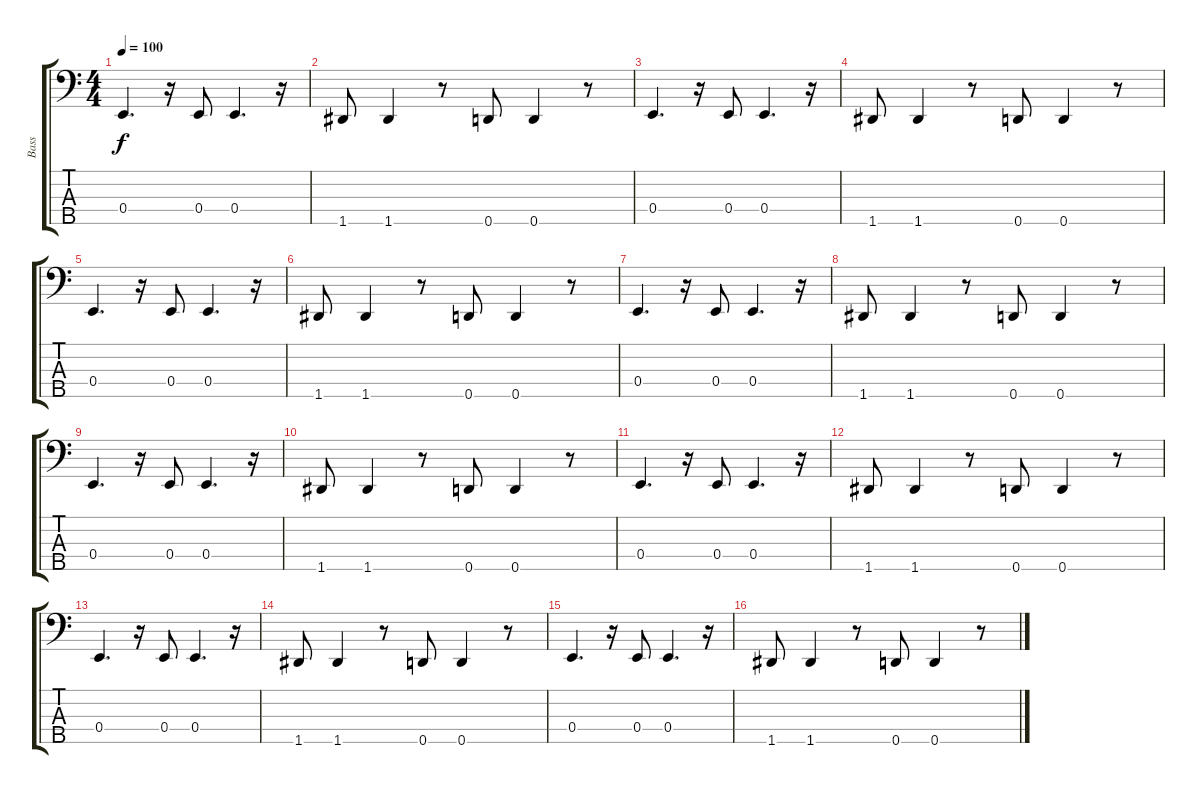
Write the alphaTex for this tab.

\track ("Bass" "Bass") {instrument electricbassfinger}
\staff {score tabs}
\tuning (G2 D2 A1 E1 D1) {hide}
\ts (4 4)
\tempo 100
\clef f4
\ks c
0.4.4{d dy f} r.16 0.4.8 0.4.4{d} r.16 |
1.5.8 1.5.4 r.8 0.5.8 0.5.4 r.8 |
0.4.4{d} r.16 0.4.8 0.4.4{d} r.16 |
1.5.8 1.5.4 r.8 0.5.8 0.5.4 r.8 |
0.4.4{d} r.16 0.4.8 0.4.4{d} r.16 |
1.5.8 1.5.4 r.8 0.5.8 0.5.4 r.8 |
0.4.4{d} r.16 0.4.8 0.4.4{d} r.16 |
1.5.8 1.5.4 r.8 0.5.8 0.5.4 r.8 |
0.4.4{d} r.16 0.4.8 0.4.4{d} r.16 |
1.5.8 1.5.4 r.8 0.5.8 0.5.4 r.8 |
0.4.4{d} r.16 0.4.8 0.4.4{d} r.16 |
1.5.8 1.5.4 r.8 0.5.8 0.5.4 r.8 |
0.4.4{d} r.16 0.4.8 0.4.4{d} r.16 |
1.5.8 1.5.4 r.8 0.5.8 0.5.4 r.8 |
0.4.4{d} r.16 0.4.8 0.4.4{d} r.16 |
1.5.8 1.5.4 r.8 0.5.8 0.5.4 r.8
